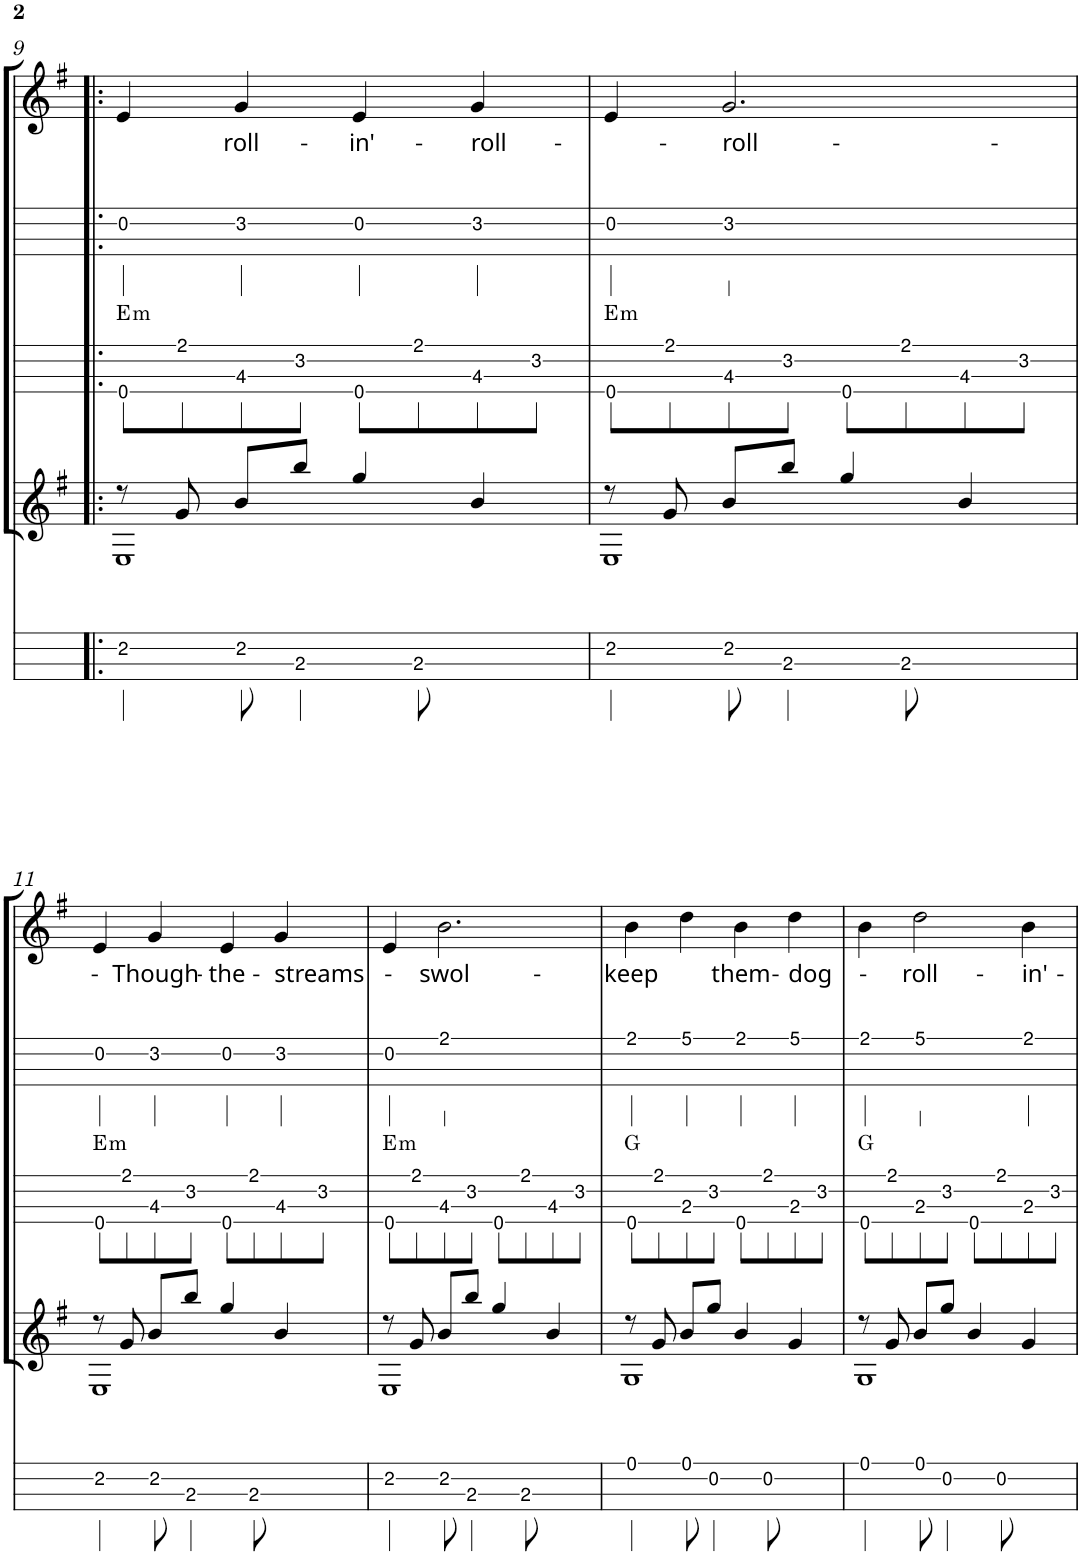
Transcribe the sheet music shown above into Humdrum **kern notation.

**kern	**kern	**kern	**harte	**kern	**kern	**text
*part5	*part4	*part3	*part3	*part2	*part1	*part1
*staff5	*staff4	*staff3	*	*staff2	*staff1	*staff1
*I"Bass Guitar	*I"Guitar  (BB)	*I"Banjolele	*	*I"Ukulele	*I"Mandolin	*
*	*	*I'Bjo	*	*	*	*
!!LO:PB:g=z
*	*clefG2	*	*	*	*clefG2	*
*	*Trd7c12	*Trd7c12	*	*	*	*
*k[f#]	*k[f#]	*k[f#]	*	*k[f#]	*k[f#]	*
*G:	*G:	*G:	*	*G:	*G:	*
*M4/4	*M4/4	*M4/4	*	*M4/4	*M4/4	*
=9!|:	=9!|:	=9!|:	=9!|:	=9!|:	=9!|:	=9!|:
*	*^	*	*	*	*	*
!	!	!	!	!LO:H:kt=m	!	!	!
4EE\	8r	1E	8G\L	E:min	4e\	4e/	.
.	8g/	.	8b\	.	.	.	.
!	!	!	!	!	!	!	!LO:LY:b
8EE\	8b/L	.	8e\	.	4g\	4g/	-roll-
4BBB\	8bb/J	.	8g\J	.	.	.	.
!	!	!	!	!	!	!	!LO:LY:b
.	4gg/	.	8G\L	.	4e\	4e/	-in'-
8BBB\	.	.	8b\	.	.	.	.
!	!	!	!	!	!	!	!LO:LY:b
4ryy	4b/	.	8e\	.	4g\	4g/	-roll-
.	.	.	8g\J	.	.	.	.
=10	=10	=10	=10	=10	=10	=10	=10
!	!	!	!	!LO:H:kt=m	!	!	!
4EE\	8r	1E	8G\L	E:min	4e\	4e/	.
.	8g/	.	8b\	.	.	.	.
!	!	!	!	!	!	!	!LO:LY:b
8EE\	8b/L	.	8e\	.	2g\	2.g/	-roll-
4BBB\	8bb/J	.	8g\J	.	.	.	.
.	4gg/	.	8G\L	.	.	.	.
8BBB\	.	.	8b\	.	.	.	.
4ryy	4b/	.	8e\	.	4ryy	.	.
.	.	.	8g\J	.	.	.	.
!!LO:LB:g=z
=11	=11	=11	=11	=11	=11	=11	=11
!	!	!	!	!LO:H:kt=m	!	!	!
4EE\	8r	1E	8G\L	E:min	4e\	4e/	.
.	8g/	.	8b\	.	.	.	.
!	!	!	!	!	!	!	!LO:LY:b
8EE\	8b/L	.	8e\	.	4g\	4g/	-Though-
4BBB\	8bb/J	.	8g\J	.	.	.	.
!	!	!	!	!	!	!	!LO:LY:b
.	4gg/	.	8G\L	.	4e\	4e/	-the-
8BBB\	.	.	8b\	.	.	.	.
!	!	!	!	!	!	!	!LO:LY:b
4ryy	4b/	.	8e\	.	4g\	4g/	-streams-
.	.	.	8g\J	.	.	.	.
=12	=12	=12	=12	=12	=12	=12	=12
!	!	!	!	!LO:H:kt=m	!	!	!
4EE\	8r	1E	8G\L	E:min	4e\	4e/	.
.	8g/	.	8b\	.	.	.	.
!	!	!	!	!	!	!	!LO:LY:b
8EE\	8b/L	.	8e\	.	2b\	2.b\	-swol-
4BBB\	8bb/J	.	8g\J	.	.	.	.
.	4gg/	.	8G\L	.	.	.	.
8BBB\	.	.	8b\	.	.	.	.
4ryy	4b/	.	8e\	.	4ryy	.	.
.	.	.	8g\J	.	.	.	.
=13	=13	=13	=13	=13	=13	=13	=13
!	!	!	!	!	!	!	!LO:LY:b
4GG\	8r	1G	8G\L	G:maj	4b\	4b\	keep
.	8g/	.	8b\	.	.	.	.
8GG\	8b/L	.	8d\	.	4dd\	4dd\	.
4DD\	8gg/J	.	8g\J	.	.	.	.
!	!	!	!	!	!	!	!LO:LY:b
.	4b/	.	8G\L	.	4b\	4b\	them-
8DD\	.	.	8b\	.	.	.	.
!	!	!	!	!	!	!	!LO:LY:b
4ryy	4g/	.	8d\	.	4dd\	4dd\	-dog-
.	.	.	8g\J	.	.	.	.
=14	=14	=14	=14	=14	=14	=14	=14
4GG\	8r	1G	8G\L	G:maj	4b\	4b\	.
.	8g/	.	8b\	.	.	.	.
!	!	!	!	!	!	!	!LO:LY:b
8GG\	8b/L	.	8d\	.	2dd\	2dd\	-roll-
4DD\	8gg/J	.	8g\J	.	.	.	.
.	4b/	.	8G\L	.	.	.	.
8DD\	.	.	8b\	.	.	.	.
!	!	!	!	!	!	!	!LO:LY:b
4ryy	4g/	.	8d\	.	4b\	4b\	-in'-
.	.	.	8g\J	.	.	.	.
*	*v	*v	*	*	*	*	*
=	=	=	=	=	=	=
*-	*-	*-	*-	*-	*-	*-
